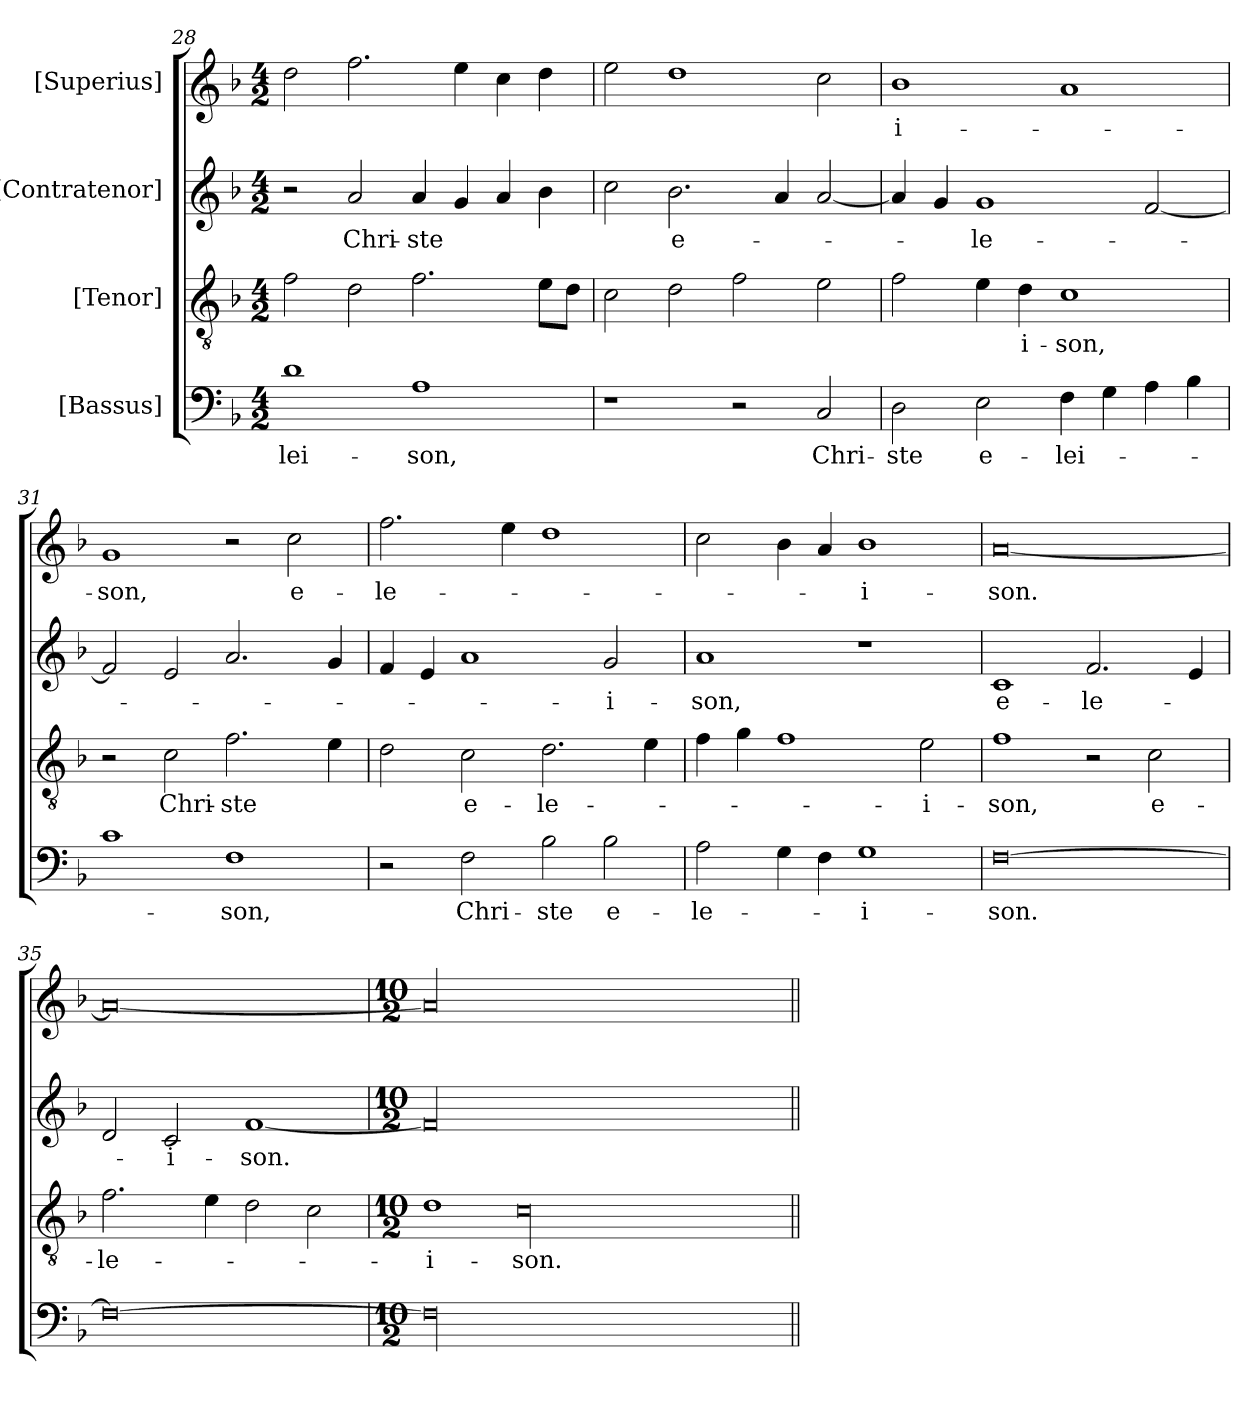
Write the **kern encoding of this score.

**kern	**text	**kern	**text	**kern	**text	**kern	**text
*part4	*part4	*part3	*part3	*part2	*part2	*part1	*part1
*staff4	*staff4	*staff3	*staff3	*staff2	*staff2	*staff1	*staff1
*I"[Bassus]	*	*I"[Tenor]	*	*I"[Contratenor]	*	*I"[Superius]	*
*clefF4	*	*clefGv2	*	*clefG2	*	*clefG2	*
*k[b-]	*	*k[b-]	*	*k[b-]	*	*k[b-]	*
*M4/2	*	*M4/2	*	*M4/2	*	*M4/2	*
=28	=28	=28	=28	=28	=28	=28	=28
1d\	-lei-	2f\	.	2r	.	2dd\	.
.	.	2d\	.	2a/	Chri-	2.ff\	.
1A\	-son,	2.f\	.	4a/	-ste	.	.
.	.	.	.	4g/	.	4ee\	.
.	.	.	.	4a/	.	4cc\	.
.	.	8e\L	.	4b-\	.	4dd\	.
.	.	8d\J	.	.	.	.	.
=29	=29	=29	=29	=29	=29	=29	=29
1r	.	2c\	.	2cc\	.	2ee\	.
.	.	2d\	.	2.b-\	e-	1dd\	.
2r	.	2f\	.	.	.	.	.
.	.	.	.	4a/	.	.	.
2C/	Chri-	2e\	.	[2a/	.	2cc\	.
=30	=30	=30	=30	=30	=30	=30	=30
2D\	-ste	2f\	.	4a/]	.	1b-\	-i-
.	.	.	.	4g/	.	.	.
2E\	e-	4e\	.	1g/	-le-	.	.
.	.	4d\	-i-	.	.	.	.
4F\	-lei-	1c\	-son,	.	.	1a/	.
4G\	.	.	.	.	.	.	.
4A\	.	.	.	[2f/	.	.	.
4B-\	.	.	.	.	.	.	.
=31	=31	=31	=31	=31	=31	=31	=31
1c\	.	2r	.	2f/]	.	1g/	-son,
.	.	2c\	Chri-	2e/	.	.	.
1F\	-son,	2.f\	-ste	2.a/	.	2r	.
.	.	.	.	.	.	2cc\	e-
.	.	4e\	.	4g/	.	.	.
=32	=32	=32	=32	=32	=32	=32	=32
2r	.	2d\	.	4f/	.	2.ff\	-le-
.	.	.	.	4e/	.	.	.
2F\	Chri-	2c\	e-	1a/	.	.	.
.	.	.	.	.	.	4ee\	.
2B-\	-ste	2.d\	-le-	.	.	1dd\	.
2B-\	e-	.	.	2g/	-i-	.	.
.	.	4e\	.	.	.	.	.
=33	=33	=33	=33	=33	=33	=33	=33
2A\	-le-	4f\	.	1a/	-son,	2cc\	.
.	.	4g\	.	.	.	.	.
4G\	.	1f\	.	.	.	4b-\	.
4F\	.	.	.	.	.	4a/	.
1G\	-i-	.	.	1r	.	1b-\	-i-
.	.	2e\	-i-	.	.	.	.
=34	=34	=34	=34	=34	=34	=34	=34
[0F\	-son.	1f\	-son,	1c/	e-	[0a/	-son.
.	.	2r	.	2.f/	-le-	.	.
.	.	2c\	e-	.	.	.	.
.	.	.	.	4e/	.	.	.
=35	=35	=35	=35	=35	=35	=35	=35
0F\_	.	2.f\	-le-	2d/	.	0a/_	.
.	.	.	.	2c/	-i-	.	.
.	.	4e\	.	.	.	.	.
.	.	2d\	.	[1f/	-son.	.	.
.	.	2c\	.	.	.	.	.
=36	=36	=36	=36	=36	=36	=36	=36
*M10/2	*	*M10/2	*	*M10/2	*	*M10/2	*
00F\]	.	1d\	-i-	00f/]	.	00a/]	.
.	.	00c\	-son.	.	.	.	.
1ryy	.	.	.	1ryy	.	1ryy	.
=||	=||	=||	=||	=||	=||	=||	=||
*-	*-	*-	*-	*-	*-	*-	*-
